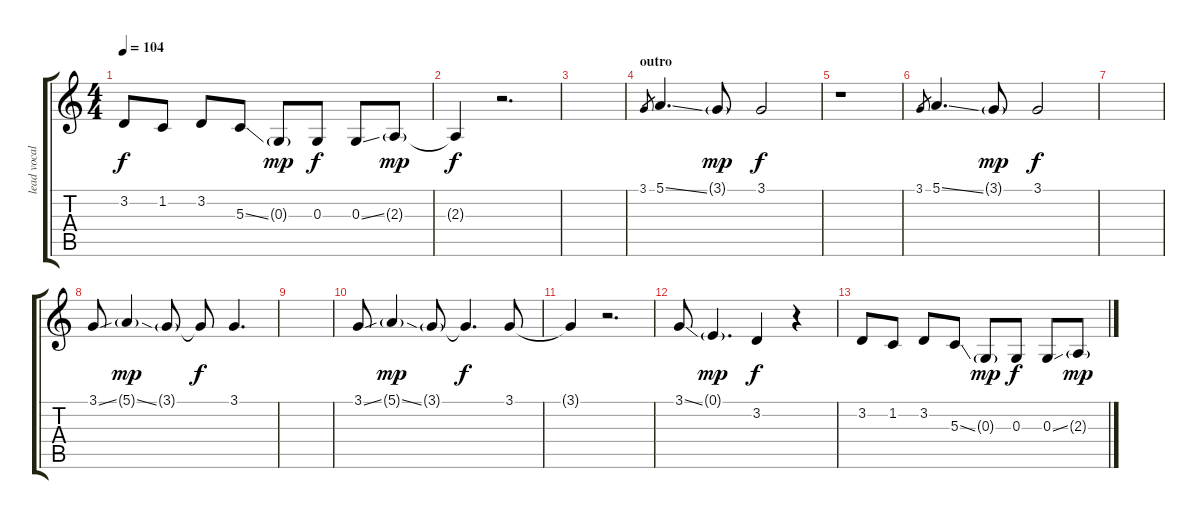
\track ("lead vocals" "lead vocal") {instrument lead2sawtooth}
\staff {score tabs}
\tuning (E4 B3 G3 D3 A2 E2) {hide}
\ts (4 4)
\tempo 104
\clef g2
\ks c
3.2.8{dy f} 1.2.8 3.2.8 5.3{ss}.8 0.3{g}.8{dy mp} 0.3.8{dy f} 0.3{ss}.8 2.3{g}.8{dy mp} |
2.3{t}.4{dy f} r.2{d} |
|
\section ("" "outro")
3.1.8{gr} 5.1{ss}.4{d} 3.1{g}.8{dy mp} 3.1.2{dy f} |
r.1 |
3.1.8{gr} 5.1{ss}.4{d} 3.1{g}.8{dy mp} 3.1.2{dy f} |
|
3.1{ss}.8 5.1{ss g}.4{dy mp} 3.1{g}.8 3.1{t}.8{dy f} 3.1.4{d} |
|
3.1{ss}.8 5.1{ss g}.4{dy mp} 3.1{g}.8 3.1{t}.4{d dy f} 3.1.8 |
3.1{t}.4 r.2{d} |
3.1{ss}.8 0.1{g}.4{d dy mp} 3.2.4{dy f} r.4 |
3.2.8 1.2.8 3.2.8 5.3{ss}.8 0.3{g}.8{dy mp} 0.3.8{dy f} 0.3{ss}.8 2.3{g}.8{dy mp}
